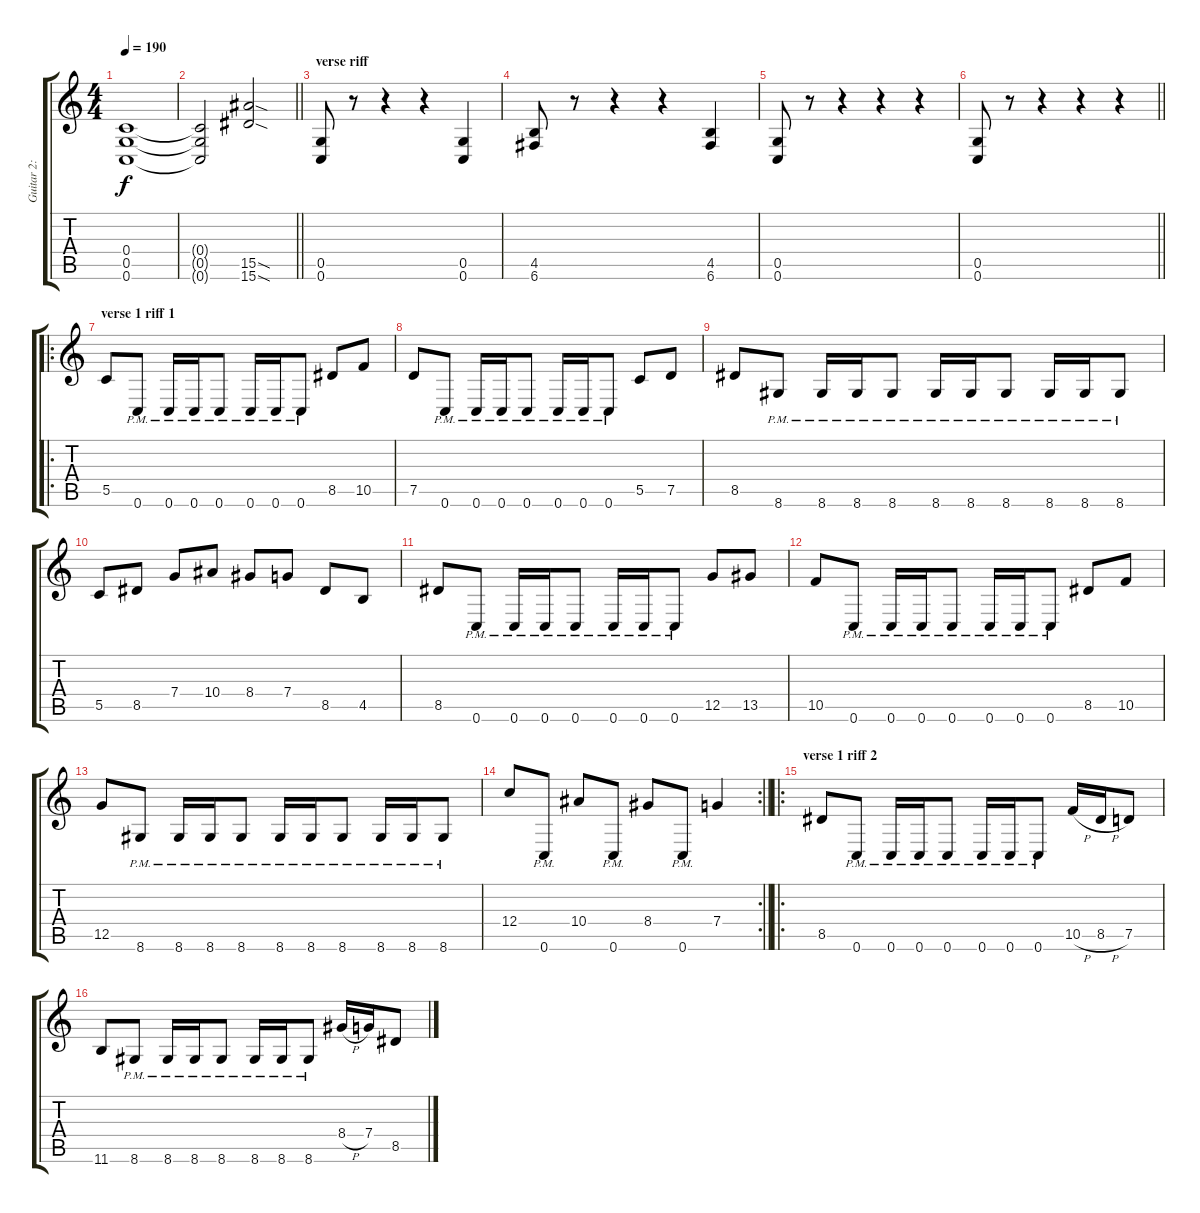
\track ("Guitar 2: Johan" "Guitar 2: ") {instrument overdrivenguitar}
\staff {score tabs}
\tuning (D4 A3 F3 C3 G2 C2) {hide}
\ts (4 4)
\tempo 190
\clef g2
\ks c
(0.4 0.5 0.6).1{dy f} |
\barLineRight lightlight
(0.4{t} 0.5{t} 0.6{t}).2 (15.5{sod} 15.6{sod}).2 |
\section ("" "verse riff")
(0.5 0.6).8 r.8 r.4 r.4 (0.5 0.6).4 |
(4.5 6.6).8 r.8 r.4 r.4 (4.5 6.6).4 |
(0.5 0.6).8 r.8 r.4 r.4 r.4 |
\barLineRight lightlight
(0.5 0.6).8 r.8 r.4 r.4 r.4 |
\ro
\section ("" "verse 1 riff 1")
5.5.8 0.6{pm}.8 0.6{pm}.16 0.6{pm}.16 0.6{pm}.8 0.6{pm}.16 0.6{pm}.16 0.6{pm}.8 8.5.8 10.5.8 |
7.5.8 0.6{pm}.8 0.6{pm}.16 0.6{pm}.16 0.6{pm}.8 0.6{pm}.16 0.6{pm}.16 0.6{pm}.8 5.5.8 7.5.8 |
8.5.8 8.6{pm}.8 8.6{pm}.16 8.6{pm}.16 8.6{pm}.8 8.6{pm}.16 8.6{pm}.16 8.6{pm}.8 8.6{pm}.16 8.6{pm}.16 8.6{pm}.8 |
5.5.8 8.5.8 7.4.8 10.4.8 8.4.8 7.4.8 8.5.8 4.5.8 |
8.5.8 0.6{pm}.8 0.6{pm}.16 0.6{pm}.16 0.6{pm}.8 0.6{pm}.16 0.6{pm}.16 0.6{pm}.8 12.5.8 13.5.8 |
10.5.8 0.6{pm}.8 0.6{pm}.16 0.6{pm}.16 0.6{pm}.8 0.6{pm}.16 0.6{pm}.16 0.6{pm}.8 8.5.8 10.5.8 |
12.5.8 8.6{pm}.8 8.6{pm}.16 8.6{pm}.16 8.6{pm}.8 8.6{pm}.16 8.6{pm}.16 8.6{pm}.8 8.6{pm}.16 8.6{pm}.16 8.6{pm}.8 |
\rc 2
\barLineRight lightlight
12.4.8 0.6{pm}.8 10.4.8 0.6{pm}.8 8.4.8 0.6{pm}.8 7.4.4 |
\ro
\section ("" "verse 1 riff 2")
8.5.8 0.6{pm}.8 0.6{pm}.16 0.6{pm}.16 0.6{pm}.8 0.6{pm}.16 0.6{pm}.16 0.6{pm}.8 10.5{h}.16 8.5{h}.16 7.5.8 |
11.6.8 8.6{pm}.8 8.6{pm}.16 8.6{pm}.16 8.6{pm}.8 8.6{pm}.16 8.6{pm}.16 8.6{pm}.8 8.4{h}.16 7.4.16 8.5.8
